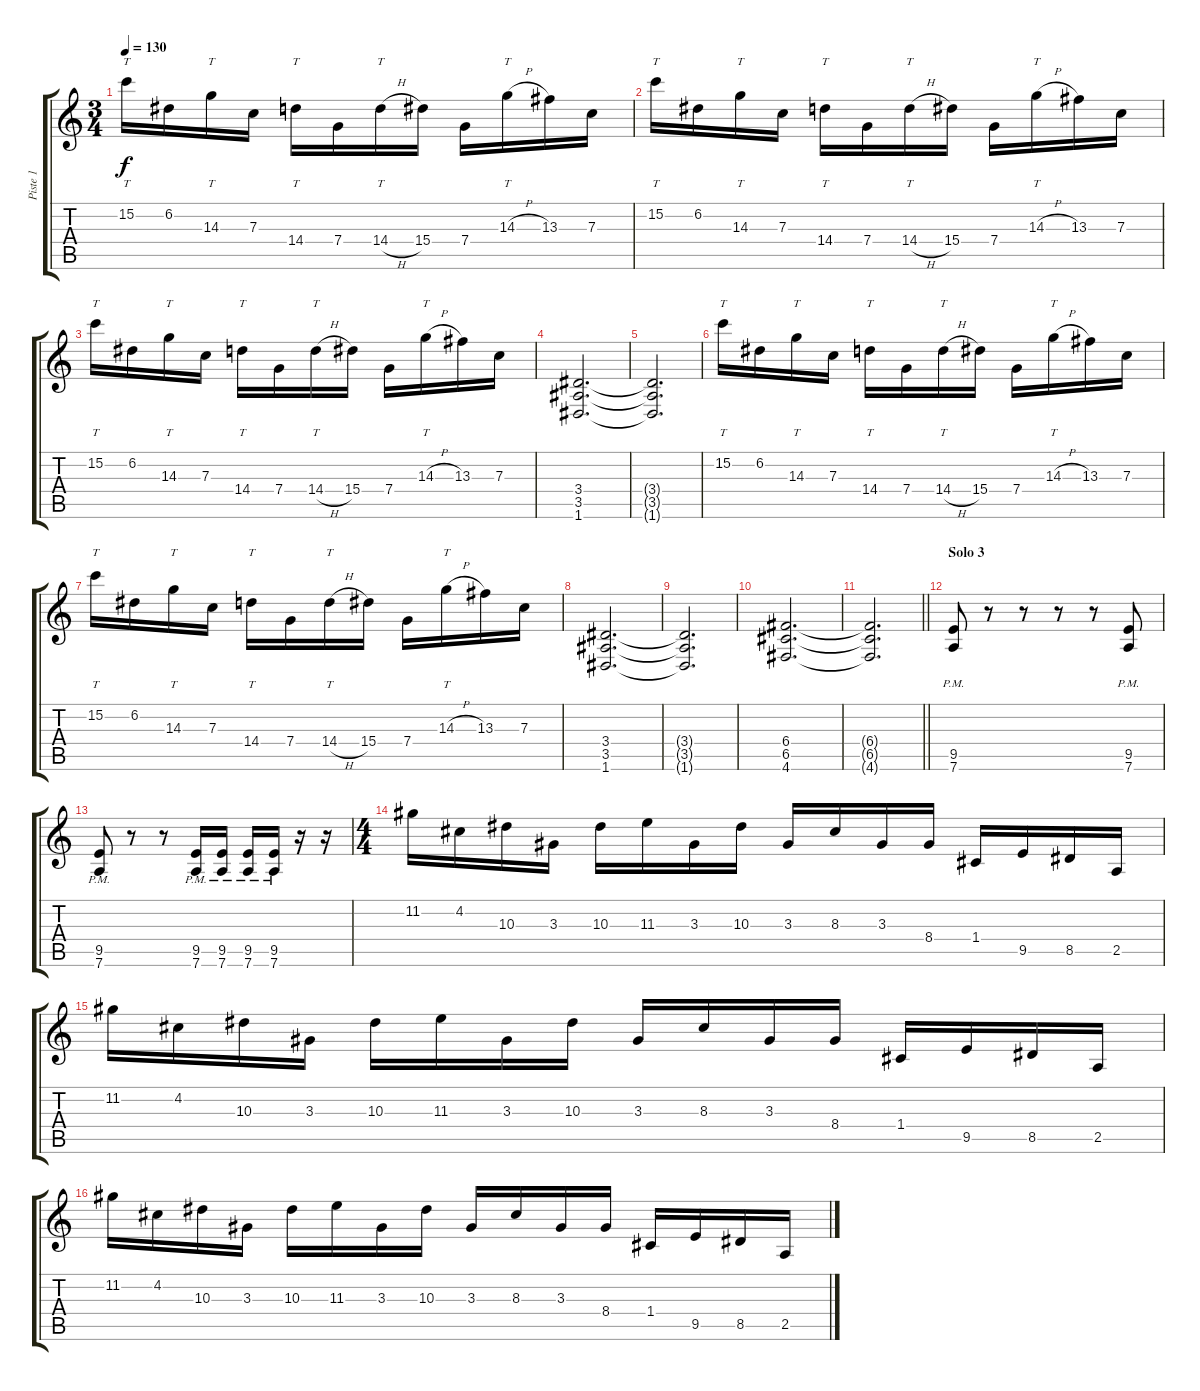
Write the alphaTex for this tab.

\track ("Piste 1" "Piste 1") {instrument distortionguitar}
\staff {score tabs}
\tuning (D4 A3 F3 C3 G2 D2) {hide}
\ts (3 4)
\tempo 130
\clef g2
\ks c
15.2.16{tt dy f} 6.2.16 14.3.16{tt} 7.3.16 14.4.16{tt} 7.4.16 14.4{h}.16{tt} 15.4.16 7.4.16 14.3{h}.16{tt} 13.3.16 7.3.16 |
15.2.16{tt} 6.2.16 14.3.16{tt} 7.3.16 14.4.16{tt} 7.4.16 14.4{h}.16{tt} 15.4.16 7.4.16 14.3{h}.16{tt} 13.3.16 7.3.16 |
15.2.16{tt} 6.2.16 14.3.16{tt} 7.3.16 14.4.16{tt} 7.4.16 14.4{h}.16{tt} 15.4.16 7.4.16 14.3{h}.16{tt} 13.3.16 7.3.16 |
(3.4 3.5 1.6).2{d} |
(3.4{t} 3.5{t} 1.6{t}).2{d} |
15.2.16{tt} 6.2.16 14.3.16{tt} 7.3.16 14.4.16{tt} 7.4.16 14.4{h}.16{tt} 15.4.16 7.4.16 14.3{h}.16{tt} 13.3.16 7.3.16 |
15.2.16{tt} 6.2.16 14.3.16{tt} 7.3.16 14.4.16{tt} 7.4.16 14.4{h}.16{tt} 15.4.16 7.4.16 14.3{h}.16{tt} 13.3.16 7.3.16 |
(3.4 3.5 1.6).2{d} |
(3.4{t} 3.5{t} 1.6{t}).2{d} |
(6.4 6.5 4.6).2{d} |
\barLineRight lightlight
(6.4{t} 6.5{t} 4.6{t}).2{d} |
\section ("" "Solo 3")
(9.5{pm} 7.6{pm}).8 r.8 r.8 r.8 r.8 (9.5{pm} 7.6{pm}).8 |
(9.5{pm} 7.6{pm}).8 r.8 r.8 (9.5{pm} 7.6).16 (9.5{pm} 7.6).16 (9.5{pm} 7.6).16 (9.5{pm} 7.6).16 r.16 r.16 |
\ts (4 4)
11.2.16 4.2.16 10.3.16 3.3.16 10.3.16 11.3.16 3.3.16 10.3.16 3.3.16 8.3.16 3.3.16 8.4.16 1.4.16 9.5.16 8.5.16 2.5.16 |
11.2.16 4.2.16 10.3.16 3.3.16 10.3.16 11.3.16 3.3.16 10.3.16 3.3.16 8.3.16 3.3.16 8.4.16 1.4.16 9.5.16 8.5.16 2.5.16 |
11.2.16 4.2.16 10.3.16 3.3.16 10.3.16 11.3.16 3.3.16 10.3.16 3.3.16 8.3.16 3.3.16 8.4.16 1.4.16 9.5.16 8.5.16 2.5.16
